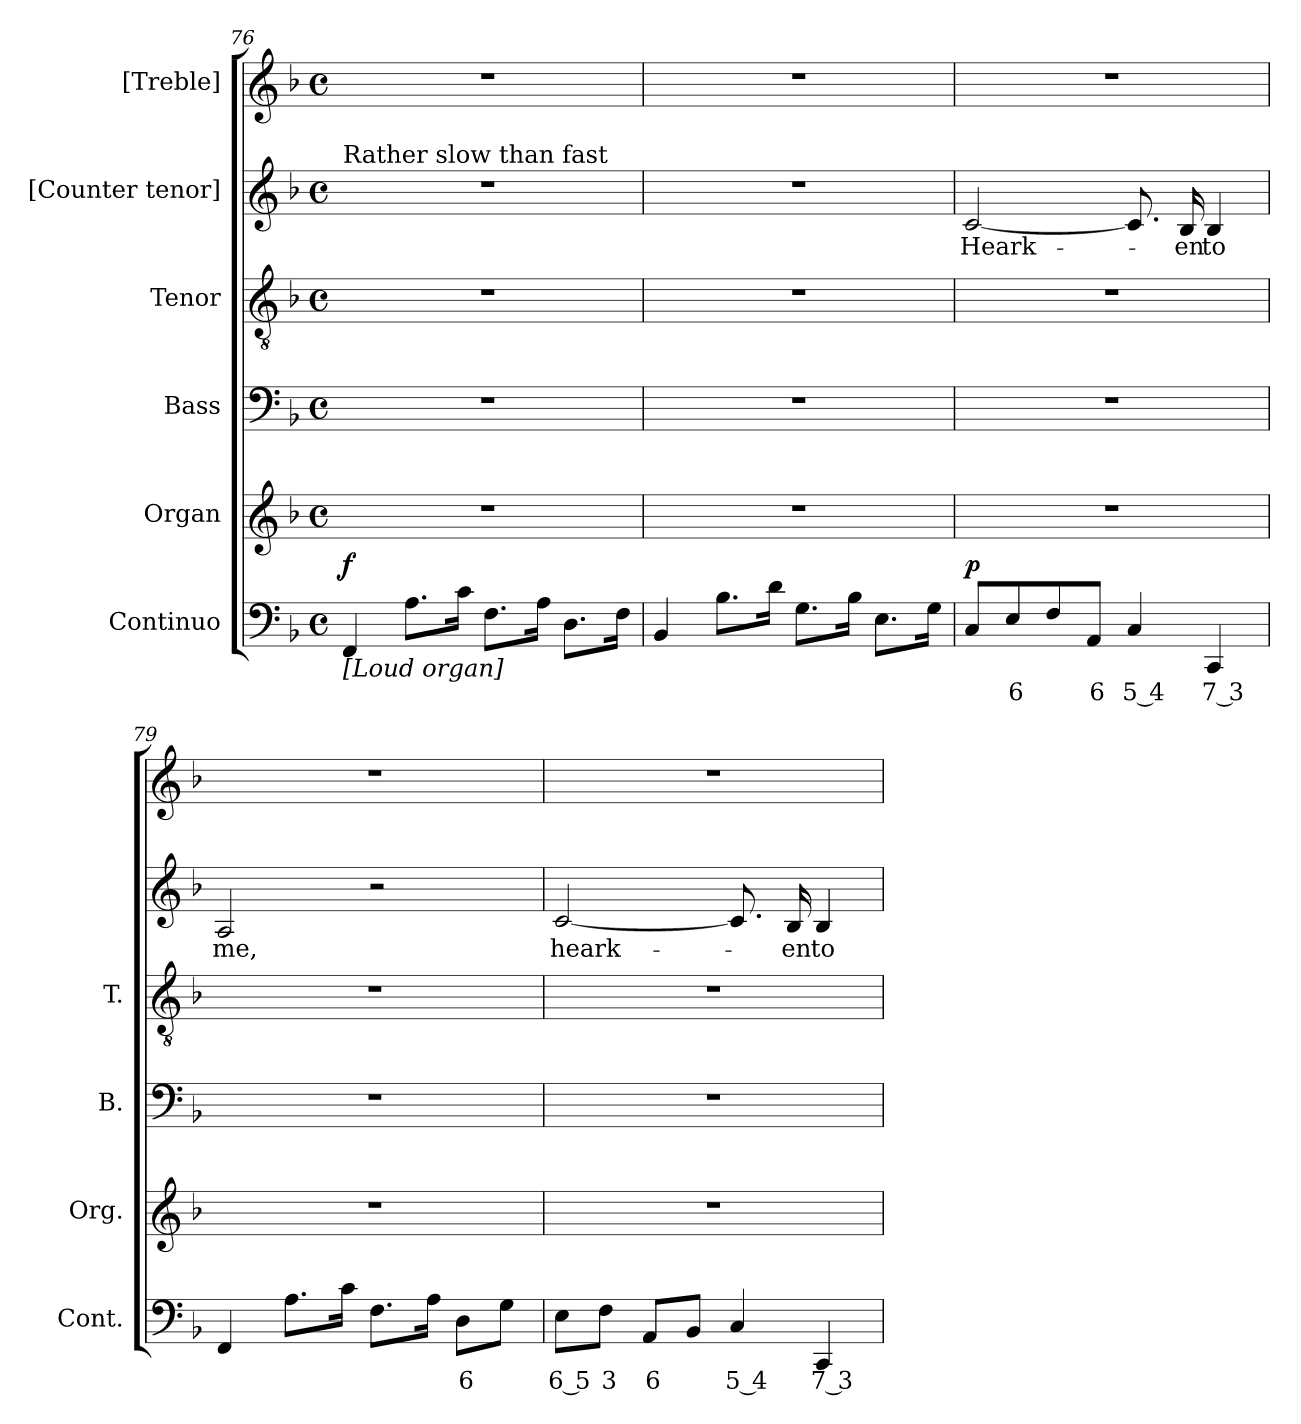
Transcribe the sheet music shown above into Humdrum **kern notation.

**kern	**text	**dynam	**kern	**kern	**kern	**kern	**text	**kern
*part6	*part6	*part6	*part5	*part4	*part3	*part2	*part2	*part1
*staff6	*staff6	*staff6	*staff5	*staff4	*staff3	*staff2	*staff2	*staff1
*I"Continuo	*	*	*I"Organ	*I"Bass	*I"Tenor	*I"[Counter tenor]	*	*I"[Treble]
*I'Cont.	*	*	*I'Org.	*I'B.	*I'T.	*	*	*
!!LO:PB:g=z
*clefF4	*	*	*clefG2	*clefF4	*clefGv2	*clefG2	*	*clefG2
*	*	*	*	*	*ITrd7c12	*	*	*
*k[b-]	*	*	*k[b-]	*k[b-]	*k[b-]	*k[b-]	*	*k[b-]
*F:	*	*	*F:	*F:	*F:	*F:	*	*F:
*M4/4	*	*	*M4/4	*M4/4	*M4/4	*M4/4	*	*M4/4
*met(c)	*	*	*met(c)	*met(c)	*met(c)	*met(c)	*	*met(c)
=76	=76	=76	=76	=76	=76	=76	=76	=76
!	!	!	!	!	!	!LO:TX:a:t=Rather slow than fast	!	!
!LO:TX:b:t=[Loud organ]	!	!	!	!	!	!	!	!
4FFi/	.	f	1r	1r	1r	1r	.	1r
8.Ai\L	.	.	.	.	.	.	.	.
16ci\Jk	.	.	.	.	.	.	.	.
8.Fi\L	.	.	.	.	.	.	.	.
16Ai\Jk	.	.	.	.	.	.	.	.
8.Di\L	.	.	.	.	.	.	.	.
16Fi\Jk	.	.	.	.	.	.	.	.
=77	=77	=77	=77	=77	=77	=77	=77	=77
4BB-i/	.	.	1r	1r	1r	1r	.	1r
8.B-i\L	.	.	.	.	.	.	.	.
16di\Jk	.	.	.	.	.	.	.	.
8.Gi\L	.	.	.	.	.	.	.	.
16B-i\Jk	.	.	.	.	.	.	.	.
8.Ei\L	.	.	.	.	.	.	.	.
16Gi\Jk	.	.	.	.	.	.	.	.
=78	=78	=78	=78	=78	=78	=78	=78	=78
!	!	!	!	!	!	!	!LO:LY:b:color=#000000	!
8Ci/L	.	p	1r	1r	1r	[2ci/	Heark-	1r
!	!LO:LY:b:color=#000000	!	!	!	!	!	!	!
8Ei/	6	.	.	.	.	.	.	.
8Fi/	.	.	.	.	.	.	.	.
!	!LO:LY:b:color=#000000	!	!	!	!	!	!	!
8AAi/J	6	.	.	.	.	.	.	.
!	!LO:LY:b:color=#000000	!	!	!	!	!	!	!
4Ci/	5 4	.	.	.	.	8.ci/]	.	.
!	!	!	!	!	!	!	!LO:LY:b:color=#000000	!
.	.	.	.	.	.	16B-i/	-en	.
!	!LO:LY:b:color=#000000	!	!	!	!	!	!	!
!	!	!	!	!	!	!	!LO:LY:b:color=#000000	!
4CCi/	7 3	.	.	.	.	4B-i/	to	.
=79	=79	=79	=79	=79	=79	=79	=79	=79
!	!	!	!	!	!	!	!LO:LY:b:color=#000000	!
4FFi/	.	.	1r	1r	1r	2Ai/	me,	1r
8.Ai\L	.	.	.	.	.	.	.	.
16ci\Jk	.	.	.	.	.	.	.	.
8.Fi\L	.	.	.	.	.	2r	.	.
16Ai\Jk	.	.	.	.	.	.	.	.
!	!LO:LY:b:color=#000000	!	!	!	!	!	!	!
8Di\L	6	.	.	.	.	.	.	.
8Gi\J	.	.	.	.	.	.	.	.
=80	=80	=80	=80	=80	=80	=80	=80	=80
!	!LO:LY:b:color=#000000	!	!	!	!	!	!	!
!	!	!	!	!	!	!	!LO:LY:b:color=#000000	!
8Ei\L	6 5	.	1r	1r	1r	[2ci/	heark-	1r
!	!LO:LY:b:color=#000000	!	!	!	!	!	!	!
8Fi\J	3	.	.	.	.	.	.	.
!	!LO:LY:b:color=#000000	!	!	!	!	!	!	!
8AAi/L	6	.	.	.	.	.	.	.
!	!LO:LY:b:color=#000000	!	!	!	!	!	!	!
8BB-i/J	--	.	.	.	.	.	.	.
!	!LO:LY:b:color=#000000	!	!	!	!	!	!	!
4Ci/	5 4	.	.	.	.	8.ci/]	.	.
!	!	!	!	!	!	!	!LO:LY:b:color=#000000	!
.	.	.	.	.	.	16B-i/	-en	.
!	!LO:LY:b:color=#000000	!	!	!	!	!	!	!
!	!	!	!	!	!	!	!LO:LY:b:color=#000000	!
4CCi/	7 3	.	.	.	.	4B-i/	to	.
=	=	=	=	=	=	=	=	=
*-	*-	*-	*-	*-	*-	*-	*-	*-
